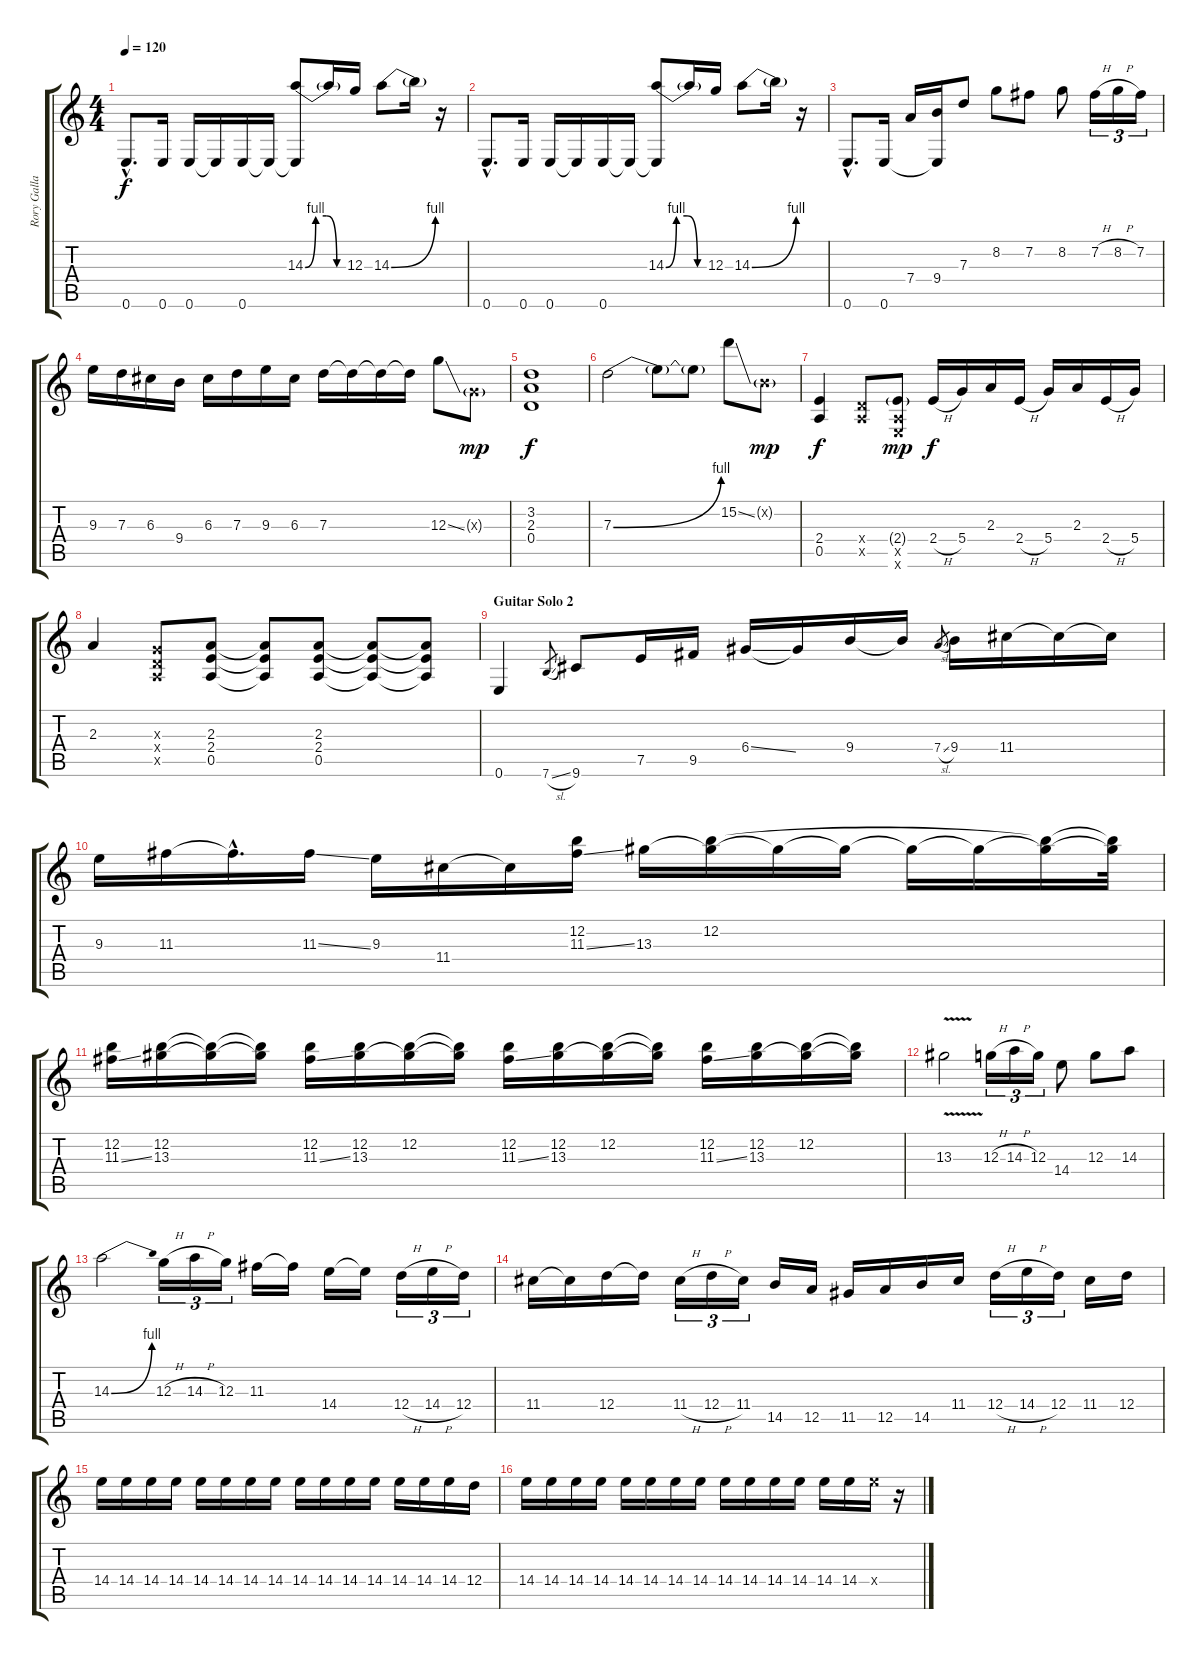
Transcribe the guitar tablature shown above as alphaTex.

\track ("Rory Gallagher" "Rory Galla") {instrument overdrivenguitar}
\staff {score tabs}
\tuning (E4 B3 G3 D3 A2 E2) {hide}
\ts (4 4)
\tempo 120
\clef g2
\ks c
0.6{hac}.8{d dy f} 0.6.16 0.6.16 0.6{t}.16 0.6.16 0.6{t}.16 (14.3{be (custom 0 0 15 4 30 4 45 0 60 0)} 0.6{t}).8 14.3{t}.16 12.3.16 14.3{be (bend 0 0 60 4)}.8 14.3{t}.16 r.16 |
0.6{hac}.8{d} 0.6.16 0.6.16 0.6{t}.16 0.6.16 0.6{t}.16 (14.3{be (custom 0 0 15 4 30 4 45 0 60 0)} 0.6{t}).8 14.3{t}.16 12.3.16 14.3{be (bend 0 0 60 4)}.8 14.3{t}.16 r.16 |
0.6{hac}.8{d} 0.6.16 7.4.16 (9.4 0.6{t}).16 7.3.8 8.2.8 7.2.8 8.2.8 7.2{h}.16{tu (3 2)} 8.2{h}.16{tu (3 2)} 7.2.16{tu (3 2)} |
9.3.16 7.3.16 6.3.16 9.4.16 6.3.16 7.3.16 9.3.16 6.3.16 7.3.16 7.3{t}.16 7.3{t}.16 7.3{t}.16 12.3{ss}.8 0.3{g x}.8{dy mp} |
(3.2 2.3 0.4).1{dy f} |
7.3{be (bend 0 0 60 4)}.2 7.3{t}.8 7.3{t}.8 15.2{ss}.8 0.2{g x}.8{dy mp} |
(2.4 0.5).4{dy f} (0.4{x} 0.5{x}).8 (2.4{g} 0.5{x} 0.6{x}).8{dy mp} 2.4{h}.16{dy f} 5.4.16 2.3.16 2.4{h}.16 5.4.16 2.3.16 2.4{h}.16 5.4.16 |
2.3.4 (0.3{x} 0.4{x} 0.5{x}).8 (2.3 2.4 0.5).8 (2.3{t} 2.4{t} 0.5{t}).8 (2.3 2.4 0.5).8 (2.3{t} 2.4{t} 0.5{t}).8 (2.3{t} 2.4{t} 0.5{t}).8 |
\section ("" "Guitar Solo 2")
0.6.4 7.6{sl}.8{gr} 9.6.8 7.5.16 9.5.16 6.4{ss}.16 6.4{t}.16 9.4.16 9.4{t}.16 7.4{sl}.8{gr} 9.4.16 11.4.16 11.4{t}.16 11.4{t}.16 |
9.3.16 11.3.16 11.3{hac t}.16{d} 11.3{ss}.16 9.3.16 11.4.16 11.4{t}.16 (12.2 11.3{ss}).16 13.3.16 (12.2 13.3{t}).16 13.3{t}.16 13.3{t}.16 13.3{t}.16 13.3{t}.16 (12.2{t} 13.3{t}).16 (12.2{t} 13.3{t}).32 |
(12.2 11.3{ss}).16 (12.2 13.3).16 (12.2{t} 13.3{t}).16 (12.2{t} 13.3{t}).16 (12.2 11.3{ss}).16 (12.2 13.3).16 (12.2 13.3{t}).16 (12.2{t} 13.3{t}).16 (12.2 11.3{ss}).16 (12.2 13.3).16 (12.2 13.3{t}).16 (12.2{t} 13.3{t}).16 (12.2 11.3{ss}).16 (12.2 13.3).16 (12.2 13.3{t}).16 (12.2{t} 13.3{t}).16 |
13.3{v}.2 12.3{h}.16{tu (3 2)} 14.3{h}.16{tu (3 2)} 12.3.16{tu (3 2)} 14.4.8 12.3.8 14.3.8 |
14.3{be (bend 0 0 60 4)}.2 12.3{h}.16{tu (3 2)} 14.3{h}.16{tu (3 2)} 12.3.16{tu (3 2)} 11.3.16 11.3{t}.16 14.4.16 14.4{t}.16 12.4{h}.16{tu (3 2)} 14.4{h}.16{tu (3 2)} 12.4.16{tu (3 2)} |
11.4.16 11.4{t}.16 12.4.16 12.4{t}.16 11.4{h}.16{tu (3 2)} 12.4{h}.16{tu (3 2)} 11.4.16{tu (3 2)} 14.5.16 12.5.16 11.5.16 12.5.16 14.5.16 11.4.16 12.4{h}.16{tu (3 2)} 14.4{h}.16{tu (3 2)} 12.4.16{tu (3 2)} 11.4.16 12.4.16 |
14.4.16 14.4.16 14.4.16 14.4.16 14.4.16 14.4.16 14.4.16 14.4.16 14.4.16 14.4.16 14.4.16 14.4.16 14.4.16 14.4.16 14.4.16 12.4.16 |
14.4.16 14.4.16 14.4.16 14.4.16 14.4.16 14.4.16 14.4.16 14.4.16 14.4.16 14.4.16 14.4.16 14.4.16 14.4.16 14.4.16 14.4{x}.16 r.16
